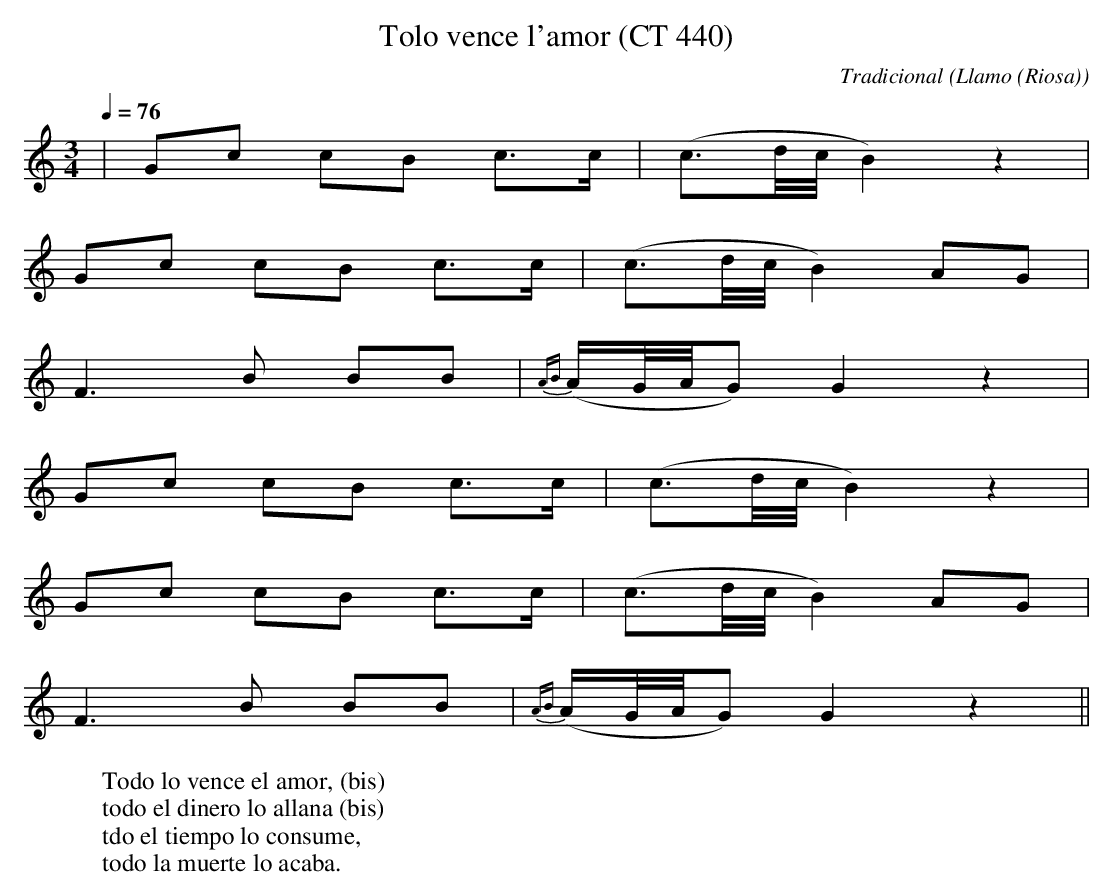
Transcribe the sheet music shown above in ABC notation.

X:1
T:Tolo vence l'amor (CT 440)
C:Tradicional
O:Llamo (Riosa)
M:3/4
L:1/8
Q:1/4=76
W:Todo lo vence el amor, (bis)
W:todo el dinero lo allana (bis)
W:tdo el tiempo lo consume,
W:todo la muerte lo acaba.
K:C
|Gc cB c>c|(c3/2d/4c/4 B2) z2|
Gc cB c>c|(c3/2d/4c/4 B2) AG|
F3 B BB|{AB}(A/G/4A/4G) G2 z2|
Gc cB c>c|(c3/2d/4c/4 B2) z2|
Gc cB c>c|(c3/2d/4c/4 B2) AG|
F3 B BB|{AB}(A/G/4A/4G) G2 z2||
